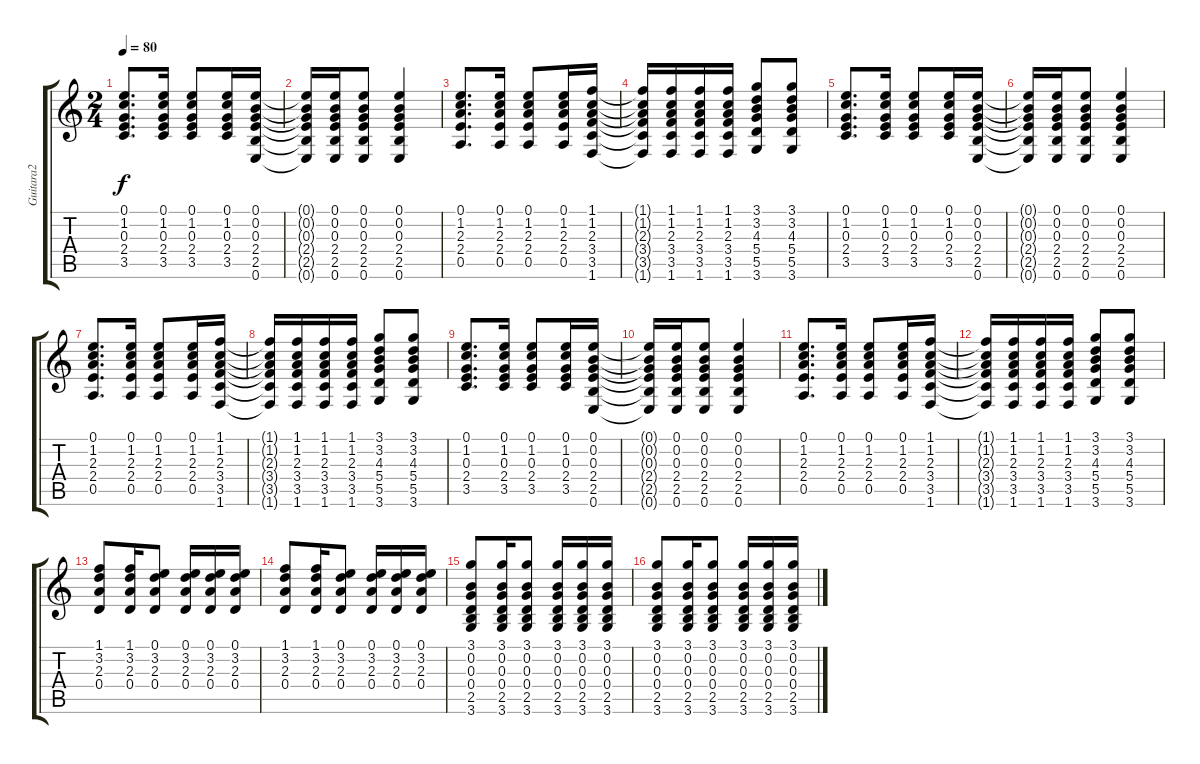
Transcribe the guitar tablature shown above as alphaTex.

\track ("Guitara2" "Guitara2") {instrument acousticguitarnylon}
\staff {score tabs}
\tuning (E4 B3 G3 D3 A2 E2) {hide}
\ts (2 4)
\tempo 80
\clef g2
\ks aminor
(0.1 1.2 0.3 2.4 3.5).8{d dy f} (0.1 1.2 0.3 2.4 3.5).16 (0.1 1.2 0.3 2.4 3.5).8 (0.1 1.2 0.3 2.4 3.5).16 (0.1 0.2 0.3 2.4 2.5 0.6).16 |
(0.1{t} 0.2{t} 0.3{t} 2.4{t} 2.5{t} 0.6{t}).16 (0.1 0.2 0.3 2.4 2.5 0.6).16 (0.1 0.2 0.3 2.4 2.5 0.6).8 (0.1 0.2 0.3 2.4 2.5 0.6).4 |
(0.1 1.2 2.3 2.4 0.5).8{d} (0.1 1.2 2.3 2.4 0.5).16 (0.1 1.2 2.3 2.4 0.5).8 (0.1 1.2 2.3 2.4 0.5).16 (1.1 1.2 2.3 3.4 3.5 1.6).16 |
(1.1{t} 1.2{t} 2.3{t} 3.4{t} 3.5{t} 1.6{t}).16 (1.1 1.2 2.3 3.4 3.5 1.6).16 (1.1 1.2 2.3 3.4 3.5 1.6).16 (1.1 1.2 2.3 3.4 3.5 1.6).16 (3.1 3.2 4.3 5.4 5.5 3.6).8 (3.1 3.2 4.3 5.4 5.5 3.6).8 |
(0.1 1.2 0.3 2.4 3.5).8{d} (0.1 1.2 0.3 2.4 3.5).16 (0.1 1.2 0.3 2.4 3.5).8 (0.1 1.2 0.3 2.4 3.5).16 (0.1 0.2 0.3 2.4 2.5 0.6).16 |
(0.1{t} 0.2{t} 0.3{t} 2.4{t} 2.5{t} 0.6{t}).16 (0.1 0.2 0.3 2.4 2.5 0.6).16 (0.1 0.2 0.3 2.4 2.5 0.6).8 (0.1 0.2 0.3 2.4 2.5 0.6).4 |
(0.1 1.2 2.3 2.4 0.5).8{d} (0.1 1.2 2.3 2.4 0.5).16 (0.1 1.2 2.3 2.4 0.5).8 (0.1 1.2 2.3 2.4 0.5).16 (1.1 1.2 2.3 3.4 3.5 1.6).16 |
(1.1{t} 1.2{t} 2.3{t} 3.4{t} 3.5{t} 1.6{t}).16 (1.1 1.2 2.3 3.4 3.5 1.6).16 (1.1 1.2 2.3 3.4 3.5 1.6).16 (1.1 1.2 2.3 3.4 3.5 1.6).16 (3.1 3.2 4.3 5.4 5.5 3.6).8 (3.1 3.2 4.3 5.4 5.5 3.6).8 |
(0.1 1.2 0.3 2.4 3.5).8{d} (0.1 1.2 0.3 2.4 3.5).16 (0.1 1.2 0.3 2.4 3.5).8 (0.1 1.2 0.3 2.4 3.5).16 (0.1 0.2 0.3 2.4 2.5 0.6).16 |
(0.1{t} 0.2{t} 0.3{t} 2.4{t} 2.5{t} 0.6{t}).16 (0.1 0.2 0.3 2.4 2.5 0.6).16 (0.1 0.2 0.3 2.4 2.5 0.6).8 (0.1 0.2 0.3 2.4 2.5 0.6).4 |
(0.1 1.2 2.3 2.4 0.5).8{d} (0.1 1.2 2.3 2.4 0.5).16 (0.1 1.2 2.3 2.4 0.5).8 (0.1 1.2 2.3 2.4 0.5).16 (1.1 1.2 2.3 3.4 3.5 1.6).16 |
(1.1{t} 1.2{t} 2.3{t} 3.4{t} 3.5{t} 1.6{t}).16 (1.1 1.2 2.3 3.4 3.5 1.6).16 (1.1 1.2 2.3 3.4 3.5 1.6).16 (1.1 1.2 2.3 3.4 3.5 1.6).16 (3.1 3.2 4.3 5.4 5.5 3.6).8 (3.1 3.2 4.3 5.4 5.5 3.6).8 |
(1.1 3.2 2.3 0.4).8 (1.1 3.2 2.3 0.4).16 (0.1 3.2 2.3 0.4).8 (0.1 3.2 2.3 0.4).16 (0.1 3.2 2.3 0.4).16 (0.1 3.2 2.3 0.4).16 |
(1.1 3.2 2.3 0.4).8 (1.1 3.2 2.3 0.4).16 (0.1 3.2 2.3 0.4).8 (0.1 3.2 2.3 0.4).16 (0.1 3.2 2.3 0.4).16 (0.1 3.2 2.3 0.4).16 |
(3.1 0.2 0.3 0.4 2.5 3.6).8 (3.1 0.2 0.3 0.4 2.5 3.6).16 (3.1 0.2 0.3 0.4 2.5 3.6).8 (3.1 0.2 0.3 0.4 2.5 3.6).16 (3.1 0.2 0.3 0.4 2.5 3.6).16 (3.1 0.2 0.3 0.4 2.5 3.6).16 |
(3.1 0.2 0.3 0.4 2.5 3.6).8 (3.1 0.2 0.3 0.4 2.5 3.6).16 (3.1 0.2 0.3 0.4 2.5 3.6).8 (3.1 0.2 0.3 0.4 2.5 3.6).16 (3.1 0.2 0.3 0.4 2.5 3.6).16 (3.1 0.2 0.3 0.4 2.5 3.6).16
